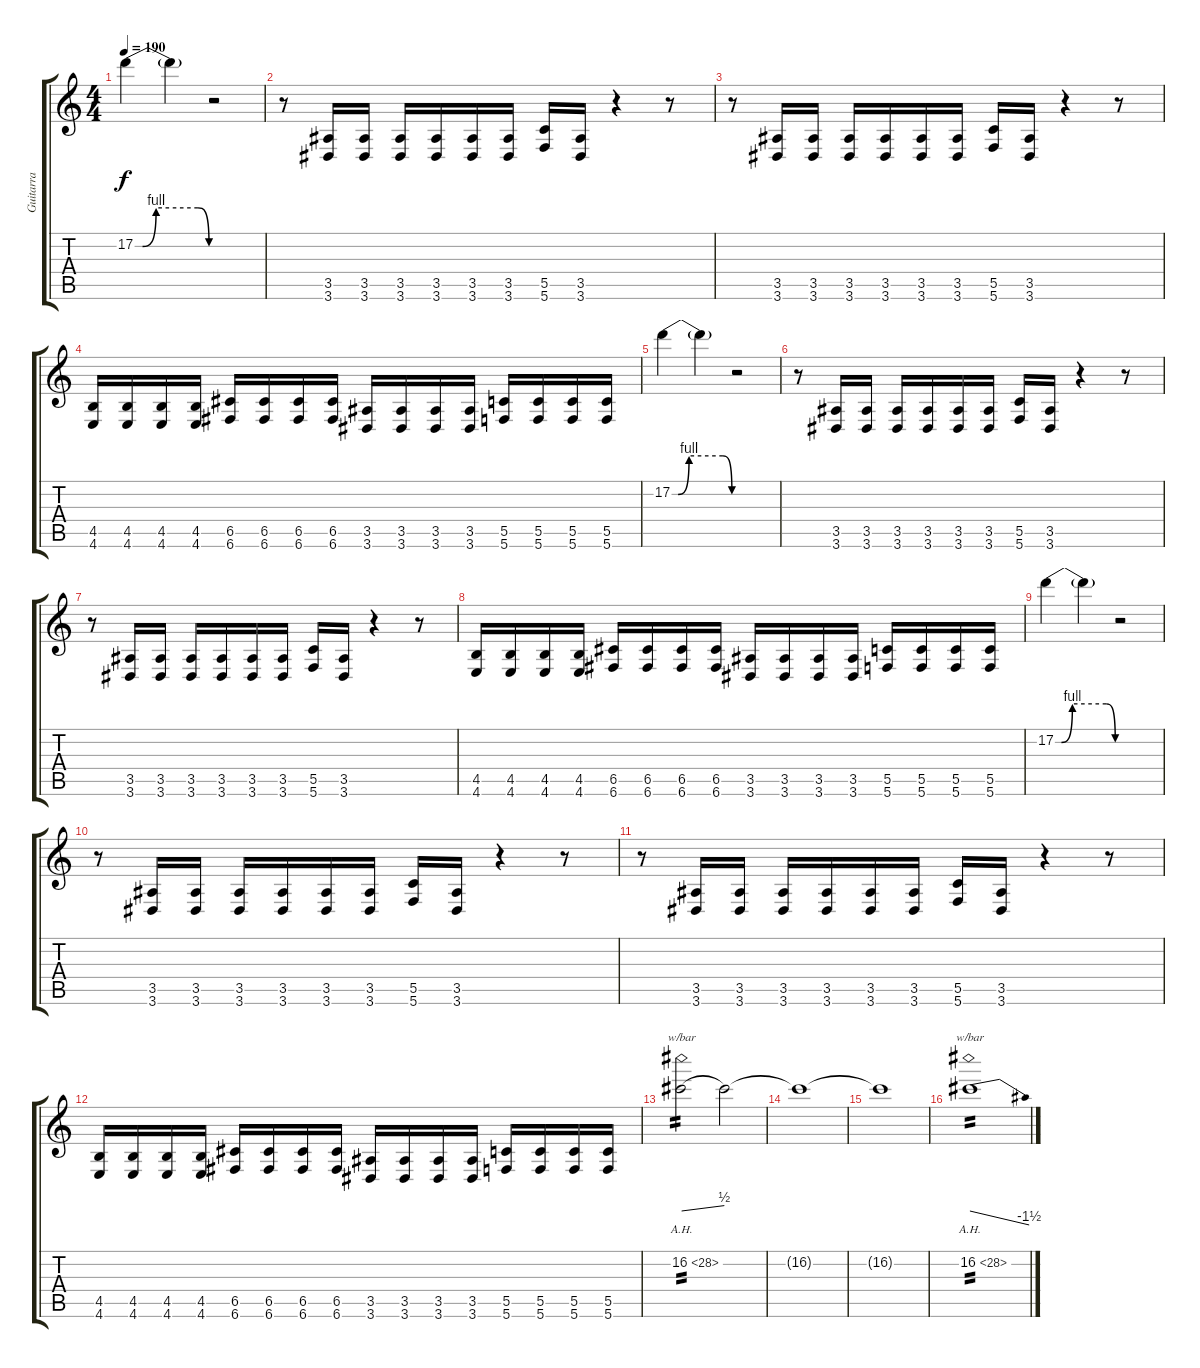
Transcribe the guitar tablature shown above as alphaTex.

\track ("Guitarra" "Guitarra") {instrument distortionguitar}
\staff {score tabs}
\tuning (D4 A3 F3 C3 G2 C2) {hide}
\ts (4 4)
\tempo 190
\clef g2
\ks c
17.2{be (custom 0 0 6 0 17 4 51 4 60 0)}.4{dy f} 17.2{t}.4 r.2 |
r.8 (3.5 3.6).16 (3.5 3.6).16 (3.5 3.6).16 (3.5 3.6).16 (3.5 3.6).16 (3.5 3.6).16 (5.5 5.6).16 (3.5 3.6).16 r.4 r.8 |
r.8 (3.5 3.6).16 (3.5 3.6).16 (3.5 3.6).16 (3.5 3.6).16 (3.5 3.6).16 (3.5 3.6).16 (5.5 5.6).16 (3.5 3.6).16 r.4 r.8 |
(4.5 4.6).16 (4.5 4.6).16 (4.5 4.6).16 (4.5 4.6).16 (6.5 6.6).16 (6.5 6.6).16 (6.5 6.6).16 (6.5 6.6).16 (3.5 3.6).16 (3.5 3.6).16 (3.5 3.6).16 (3.5 3.6).16 (5.5 5.6).16 (5.5 5.6).16 (5.5 5.6).16 (5.5 5.6).16 |
17.2{be (custom 0 0 6 0 17 4 51 4 60 0)}.4 17.2{t}.4 r.2 |
r.8 (3.5 3.6).16 (3.5 3.6).16 (3.5 3.6).16 (3.5 3.6).16 (3.5 3.6).16 (3.5 3.6).16 (5.5 5.6).16 (3.5 3.6).16 r.4 r.8 |
r.8 (3.5 3.6).16 (3.5 3.6).16 (3.5 3.6).16 (3.5 3.6).16 (3.5 3.6).16 (3.5 3.6).16 (5.5 5.6).16 (3.5 3.6).16 r.4 r.8 |
(4.5 4.6).16 (4.5 4.6).16 (4.5 4.6).16 (4.5 4.6).16 (6.5 6.6).16 (6.5 6.6).16 (6.5 6.6).16 (6.5 6.6).16 (3.5 3.6).16 (3.5 3.6).16 (3.5 3.6).16 (3.5 3.6).16 (5.5 5.6).16 (5.5 5.6).16 (5.5 5.6).16 (5.5 5.6).16 |
17.2{be (custom 0 0 6 0 17 4 51 4 60 0)}.4 17.2{t}.4 r.2 |
r.8 (3.5 3.6).16 (3.5 3.6).16 (3.5 3.6).16 (3.5 3.6).16 (3.5 3.6).16 (3.5 3.6).16 (5.5 5.6).16 (3.5 3.6).16 r.4 r.8 |
r.8 (3.5 3.6).16 (3.5 3.6).16 (3.5 3.6).16 (3.5 3.6).16 (3.5 3.6).16 (3.5 3.6).16 (5.5 5.6).16 (3.5 3.6).16 r.4 r.8 |
(4.5 4.6).16 (4.5 4.6).16 (4.5 4.6).16 (4.5 4.6).16 (6.5 6.6).16 (6.5 6.6).16 (6.5 6.6).16 (6.5 6.6).16 (3.5 3.6).16 (3.5 3.6).16 (3.5 3.6).16 (3.5 3.6).16 (5.5 5.6).16 (5.5 5.6).16 (5.5 5.6).16 (5.5 5.6).16 |
16.2{ah 12}.2{tbe (dive default 0 0 60 2) tp 2} 16.2{t}.2 |
16.2{t}.1 |
16.2{t}.1 |
16.2{ah 12}.1{tbe (dive default 0 0 60 -6) tp 2}
